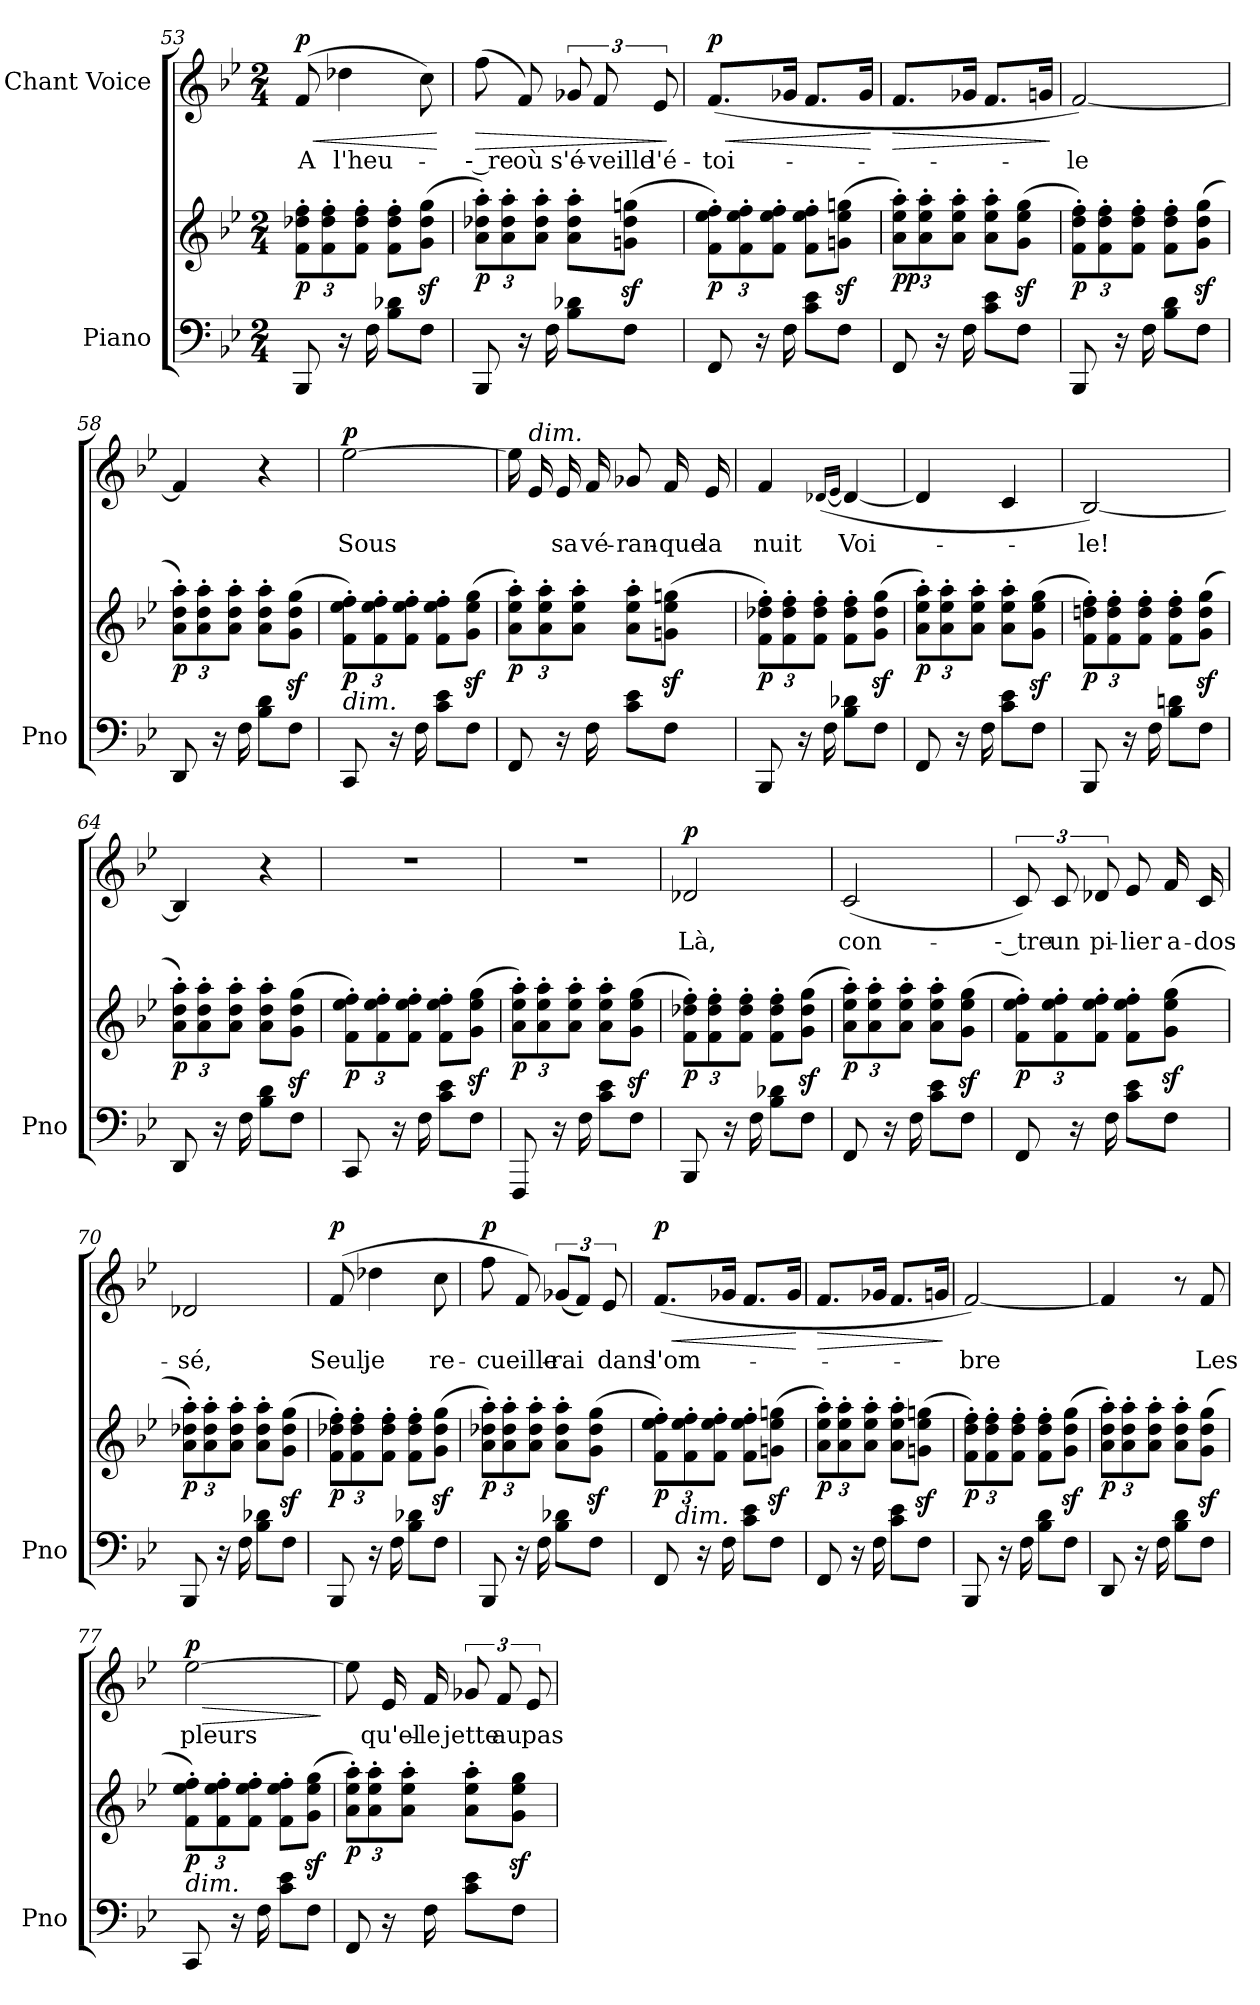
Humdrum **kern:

**kern	**kern	**dynam	**kern	**text	**dynam
*part2	*part2	*part2	*part1	*part1	*part1
*staff3	*staff2	*staff2/3	*staff1	*staff1	*staff1
*I"Piano	*	*	*I"Chant Voice	*	*
*I'Pno	*	*	*	*	*
*clefF4	*clefG2	*	*clefG2	*	*
*k[b-e-]	*k[b-e-]	*	*k[b-e-]	*	*
*M2/4	*M2/4	*	*M2/4	*	*
*	*Xbrackettup	*	*	*	*
=53	=53	=53	=53	=53	=53
!	!	!LO:DY:b	!	!	!LO:HP:b
!	!	!	!	!	!LO:DY:n=1:a
8BBB-/	12f\' 12dd-X\' 12ff\'L	p	(8f/	A	< p
.	12f\' 12dd-\' 12ff\'	.	.	.	.
16r	.	.	4dd-X\	l'heu-	.
.	12f\' 12dd-\' 12ff\'J	.	.	.	.
16F\	.	.	.	.	.
8B-\ 8d-X\L	8f\' 8dd-\' 8ff\'L	.	.	.	.
8F\J	(8g\z< 8dd-\z< 8gg\z<J	.	8cc\)	.	.
.	.	.	.	.	[
=54	=54	=54	=54	=54	=54
!	!	!LO:DY:b	!	!	!LO:HP:b
8BBB-/	12a\' 12dd-X\' 12aa\'L)	p	(8ff\	-- re	>
.	12a\' 12dd-\' 12aa\'	.	.	.	.
16r	.	.	8f/)	où	.
.	12a\' 12dd-\' 12aa\'J	.	.	.	.
16F\	.	.	.	.	.
8B-\ 8d-X\L	8a\' 8dd-\' 8aa\'L	.	12g-X/	s'é-	.
.	.	.	12f/	-veille	.
8F\J	(8gn\z< 8dd-\z< 8ggn\z<J	.	.	.	.
.	.	.	12e-/	l'é-	.
.	.	.	.	.	]
=55	=55	=55	=55	=55	=55
!	!	!LO:DY:b	!	!	!LO:HP:b
!	!	!	!	!	!LO:DY:n=1:a
8FF/	12f\' 12ee-\' 12ff\'L)	p	(<8.f/L	-toi-	< p
.	12f\' 12ee-\' 12ff\'	.	.	.	.
16r	.	.	.	.	.
.	12f\' 12ee-\' 12ff\'J	.	.	.	.
16F\	.	.	16g-X/Jk	.	.
8c\ 8e-\L	8f\' 8ee-\' 8ff\'L	.	8.f/L	.	.
8F\J	(8gn\z< 8ee-\z< 8ggn\z<J	.	.	.	.
.	.	.	16g-/Jk	.	.
.	.	.	.	.	[
=56	=56	=56	=56	=56	=56
!	!	!LO:DY:b	!	!	!LO:HP:b
8FF/	12a\' 12ee-\' 12aa\'L)	pp	8.f/L	.	>
.	12a\' 12ee-\' 12aa\'	.	.	.	.
16r	.	.	.	.	.
.	12a\' 12ee-\' 12aa\'J	.	.	.	.
16F\	.	.	16g-X/Jk	.	.
8c\ 8e-\L	8a\' 8ee-\' 8aa\'L	.	8.f/L	.	.
8F\J	(8g\z< 8ee-\z< 8gg\z<J	.	.	.	.
.	.	.	16gn/Jk	.	.
.	.	.	.	.	]
=57	=57	=57	=57	=57	=57
!	!	!LO:DY:b	!	!	!
8BBB-/	12f\' 12dd\' 12ff\'L)	p	[2f/)	-le	.
.	12f\' 12dd\' 12ff\'	.	.	.	.
16r	.	.	.	.	.
.	12f\' 12dd\' 12ff\'J	.	.	.	.
16F\	.	.	.	.	.
8B-\ 8d\L	8f\' 8dd\' 8ff\'L	.	.	.	.
8F\J	(8g\z< 8dd\z< 8gg\z<J	.	.	.	.
=58	=58	=58	=58	=58	=58
!	!	!LO:DY:b	!	!	!
8DD/	12a\' 12dd\' 12aa\'L)	p	4f/]	.	.
.	12a\' 12dd\' 12aa\'	.	.	.	.
16r	.	.	.	.	.
.	12a\' 12dd\' 12aa\'J	.	.	.	.
16F\	.	.	.	.	.
8B-\ 8d\L	8a\' 8dd\' 8aa\'L	.	4r	.	.
8F\J	(8g\z< 8dd\z< 8gg\z<J	.	.	.	.
=59	=59	=59	=59	=59	=59
!	!LO:TX:b:i:t=dim.	!	!	!	!
!	!	!LO:DY:b	!	!	!LO:DY:a
8CC/	12f\' 12ee-\' 12ff\'L)	p	[2ee-\	Sous	p
.	12f\' 12ee-\' 12ff\'	.	.	.	.
16r	.	.	.	.	.
.	12f\' 12ee-\' 12ff\'J	.	.	.	.
16F\	.	.	.	.	.
8c\ 8e-\L	8f\' 8ee-\' 8ff\'L	.	.	.	.
8F\J	(8g\z< 8ee-\z< 8gg\z<J	.	.	.	.
=60	=60	=60	=60	=60	=60
!	!	!LO:DY:b	!	!	!
8FF/	12a\' 12ee-\' 12aa\'L)	p	16ee-\]	.	.
!	!	!	!LO:TX:a:i:t=dim.	!	!
.	.	.	16e-/	.	.
.	12a\' 12ee-\' 12aa\'	.	.	.	.
16r	.	.	16e-/	sa	.
.	12a\' 12ee-\' 12aa\'J	.	.	.	.
16F\	.	.	16f/	vé-	.
8c\ 8e-\L	8a\' 8ee-\' 8aa\'L	.	8g-X/	-ran-	.
8F\J	(8gn\z< 8ee-\z< 8ggn\z<J	.	16f/	que	.
.	.	.	16e-/	la	.
=61	=61	=61	=61	=61	=61
!	!	!LO:DY:b	!	!	!
8BBB-/	12f\' 12dd-X\' 12ff\'L)	p	4f/	nuit	.
.	12f\' 12dd-\' 12ff\'	.	.	.	.
16r	.	.	.	.	.
.	12f\' 12dd-\' 12ff\'J	.	.	.	.
16F\	.	.	.	.	.
.	.	.	([16qd-X/LL	.	.
.	.	.	16qe-/JJ	.	.
8B-\ 8d-X\L	8f\' 8dd-\' 8ff\'L	.	4d-/_	Voi-	.
8F\J	(8g\z< 8dd-\z< 8gg\z<J	.	.	.	.
=62	=62	=62	=62	=62	=62
!	!	!LO:DY:b	!	!	!
8FF/	12a\' 12ee-\' 12aa\'L)	p	4d-/]	.	.
.	12a\' 12ee-\' 12aa\'	.	.	.	.
16r	.	.	.	.	.
.	12a\' 12ee-\' 12aa\'J	.	.	.	.
16F\	.	.	.	.	.
8c\ 8e-\L	8a\' 8ee-\' 8aa\'L	.	4c/	.	.
8F\J	(8g\z< 8ee-\z< 8gg\z<J	.	.	.	.
=63	=63	=63	=63	=63	=63
!	!	!LO:DY:b	!	!	!
8BBB-/	12f\' 12ddn\' 12ff\'L)	p	[2B-/)	-le!	.
.	12f\' 12dd\' 12ff\'	.	.	.	.
16r	.	.	.	.	.
.	12f\' 12dd\' 12ff\'J	.	.	.	.
16F\	.	.	.	.	.
8B-\ 8dn\L	8f\' 8dd\' 8ff\'L	.	.	.	.
8F\J	(8g\z< 8dd\z< 8gg\z<J	.	.	.	.
=64	=64	=64	=64	=64	=64
!	!	!LO:DY:b	!	!	!
8DD/	12a\' 12dd\' 12aa\'L)	p	4B-/]	.	.
.	12a\' 12dd\' 12aa\'	.	.	.	.
16r	.	.	.	.	.
.	12a\' 12dd\' 12aa\'J	.	.	.	.
16F\	.	.	.	.	.
8B-\ 8d\L	8a\' 8dd\' 8aa\'L	.	4r	.	.
8F\J	(8g\z< 8dd\z< 8gg\z<J	.	.	.	.
=65	=65	=65	=65	=65	=65
!	!	!LO:DY:b	!	!	!
8CC/	12f\' 12ee-\' 12ff\'L)	p	2r	.	.
.	12f\' 12ee-\' 12ff\'	.	.	.	.
16r	.	.	.	.	.
.	12f\' 12ee-\' 12ff\'J	.	.	.	.
16F\	.	.	.	.	.
8c\ 8e-\L	8f\' 8ee-\' 8ff\'L	.	.	.	.
8F\J	(8g\z< 8ee-\z< 8gg\z<J	.	.	.	.
=66	=66	=66	=66	=66	=66
!	!	!LO:DY:b	!	!	!
8FFF/	12a\' 12ee-\' 12aa\'L)	p	2r	.	.
.	12a\' 12ee-\' 12aa\'	.	.	.	.
16r	.	.	.	.	.
.	12a\' 12ee-\' 12aa\'J	.	.	.	.
16F\	.	.	.	.	.
8c\ 8e-\L	8a\' 8ee-\' 8aa\'L	.	.	.	.
8F\J	(8g\z< 8ee-\z< 8gg\z<J	.	.	.	.
=67	=67	=67	=67	=67	=67
!	!	!LO:DY:b	!	!	!LO:DY:a
8BBB-/	12f\' 12dd-X\' 12ff\'L)	p	2d-X/	Là,	p
.	12f\' 12dd-\' 12ff\'	.	.	.	.
16r	.	.	.	.	.
.	12f\' 12dd-\' 12ff\'J	.	.	.	.
16F\	.	.	.	.	.
8B-\ 8d-X\L	8f\' 8dd-\' 8ff\'L	.	.	.	.
8F\J	(8g\z< 8dd-\z< 8gg\z<J	.	.	.	.
=68	=68	=68	=68	=68	=68
!	!	!LO:DY:b	!	!	!
8FF/	12a\' 12ee-\' 12aa\'L)	p	(2c/	con-	.
.	12a\' 12ee-\' 12aa\'	.	.	.	.
16r	.	.	.	.	.
.	12a\' 12ee-\' 12aa\'J	.	.	.	.
16F\	.	.	.	.	.
8c\ 8e-\L	8a\' 8ee-\' 8aa\'L	.	.	.	.
8F\J	(8g\z< 8ee-\z< 8gg\z<J	.	.	.	.
=69	=69	=69	=69	=69	=69
!	!	!LO:DY:b	!	!	!
8FF/	12f\' 12ee-\' 12ff\'L)	p	12c/)	-- tre	.
.	12f\' 12ee-\' 12ff\'	.	12c/	un	.
16r	.	.	.	.	.
.	12f\' 12ee-\' 12ff\'J	.	12d-X/	pi-	.
16F\	.	.	.	.	.
8c\ 8e-\L	8f\' 8ee-\' 8ff\'L	.	8e-/	-lier	.
8F\J	(8g\z< 8ee-\z< 8gg\z<J	.	16f/	a-	.
.	.	.	16c/	-dos-	.
=70	=70	=70	=70	=70	=70
!	!	!LO:DY:b	!	!	!
8BBB-/	12a\' 12dd-X\' 12aa\'L)	p	2d-X/	-sé,	.
.	12a\' 12dd-\' 12aa\'	.	.	.	.
16r	.	.	.	.	.
.	12a\' 12dd-\' 12aa\'J	.	.	.	.
16F\	.	.	.	.	.
8B-\ 8d-X\L	8a\' 8dd-\' 8aa\'L	.	.	.	.
8F\J	(8g\z< 8dd-\z< 8gg\z<J	.	.	.	.
=71	=71	=71	=71	=71	=71
!	!	!LO:DY:b	!	!	!LO:DY:a
8BBB-/	12f\' 12dd-X\' 12ff\'L)	p	(8f/	Seul,	p
.	12f\' 12dd-\' 12ff\'	.	.	.	.
16r	.	.	4dd-X\	je	.
.	12f\' 12dd-\' 12ff\'J	.	.	.	.
16F\	.	.	.	.	.
8B-\ 8d-X\L	8f\' 8dd-\' 8ff\'L	.	.	.	.
8F\J	(8g\z< 8dd-\z< 8gg\z<J	.	8cc\	re-	.
=72	=72	=72	=72	=72	=72
!	!	!LO:DY:b	!	!	!LO:DY:a
8BBB-/	12a\' 12dd-X\' 12aa\'L)	p	8ff\	-cueille-	p
.	12a\' 12dd-\' 12aa\'	.	.	.	.
16r	.	.	8f/)	.	.
.	12a\' 12dd-\' 12aa\'J	.	.	.	.
16F\	.	.	.	.	.
8B-\ 8d-X\L	8a\' 8dd-\' 8aa\'L	.	(12g-X/L	-rai	.
.	.	.	12f/J)	.	.
8F\J	(8g\z< 8dd-\z< 8gg\z<J	.	.	.	.
.	.	.	12e-/	dans	.
=73	=73	=73	=73	=73	=73
!	!	!LO:DY:b	!	!	!LO:HP:b
!	!	!	!	!	!LO:DY:n=1:a
8FF/	12f\' 12ee-\' 12ff\'L)	p	(<8.f/L	l'om-	< p
!	!LO:TX:b:i:t=dim.	!	!	!	!
.	12f\' 12ee-\' 12ff\'	.	.	.	.
16r	.	.	.	.	.
.	12f\' 12ee-\' 12ff\'J	.	.	.	.
16F\	.	.	16g-X/Jk	.	.
8c\ 8e-\L	8f\' 8ee-\' 8ff\'L	.	8.f/L	.	.
8F\J	(8gn\z< 8ee-\z< 8ggn\z<J	.	.	.	.
.	.	.	16g-/Jk	.	.
.	.	.	.	.	[
=74	=74	=74	=74	=74	=74
!	!	!LO:DY:b	!	!	!LO:HP:b
8FF/	12a\' 12ee-\' 12aa\'L)	p	8.f/L	.	>
.	12a\' 12ee-\' 12aa\'	.	.	.	.
16r	.	.	.	.	.
.	12a\' 12ee-\' 12aa\'J	.	.	.	.
16F\	.	.	16g-X/Jk	.	.
8c\ 8e-\L	8a\' 8ee-\' 8aa\'L	.	8.f/L	.	.
8F\J	(8gn\z< 8ee-\z< 8ggn\z<J	.	.	.	.
.	.	.	16gn/Jk	.	.
.	.	.	.	.	]
=75	=75	=75	=75	=75	=75
!	!	!LO:DY:b	!	!	!
8BBB-/	12f\' 12dd\' 12ff\'L)	p	[2f/)	-bre	.
.	12f\' 12dd\' 12ff\'	.	.	.	.
16r	.	.	.	.	.
.	12f\' 12dd\' 12ff\'J	.	.	.	.
16F\	.	.	.	.	.
8B-\ 8d\L	8f\' 8dd\' 8ff\'L	.	.	.	.
8F\J	(8g\z< 8dd\z< 8gg\z<J	.	.	.	.
=76	=76	=76	=76	=76	=76
!	!	!LO:DY:b	!	!	!
8DD/	12a\' 12dd\' 12aa\'L)	p	4f/]	.	.
.	12a\' 12dd\' 12aa\'	.	.	.	.
16r	.	.	.	.	.
.	12a\' 12dd\' 12aa\'J	.	.	.	.
16F\	.	.	.	.	.
8B-\ 8d\L	8a\' 8dd\' 8aa\'L	.	8r	.	.
8F\J	(8g\z< 8dd\z< 8gg\z<J	.	8f/	Les	.
=77	=77	=77	=77	=77	=77
!	!LO:TX:b:i:t=dim.	!	!	!	!
!	!	!LO:DY:b	!	!	!LO:HP:b
!	!	!	!	!	!LO:DY:n=1:a
8CC/	12f\' 12ee-\' 12ff\'L)	p	[2ee-\	pleurs	> p
.	12f\' 12ee-\' 12ff\'	.	.	.	.
16r	.	.	.	.	.
.	12f\' 12ee-\' 12ff\'J	.	.	.	.
16F\	.	.	.	.	.
8c\ 8e-\L	8f\' 8ee-\' 8ff\'L	.	.	.	.
8F\J	(8g\z< 8ee-\z< 8gg\z<J	.	.	.	.
.	.	.	.	.	]
=78	=78	=78	=78	=78	=78
!	!	!LO:DY:b	!	!	!
8FF/	12a\' 12ee-\' 12aa\'L)	p	8ee-\]	.	.
.	12a\' 12ee-\' 12aa\'	.	.	.	.
16r	.	.	16e-/	qu'el-	.
.	12a\' 12ee-\' 12aa\'J	.	.	.	.
16F\	.	.	16f/	-le	.
8c\ 8e-\L	8a\' 8ee-\' 8aa\'L	.	12g-X/	jette	.
.	.	.	12f/	au	.
8F\J	8g\z< 8ee-\z< 8gg\z<J	.	.	.	.
.	.	.	12e-/	pas-	.
=	=	=	=	=	=
*-	*-	*-	*-	*-	*-
